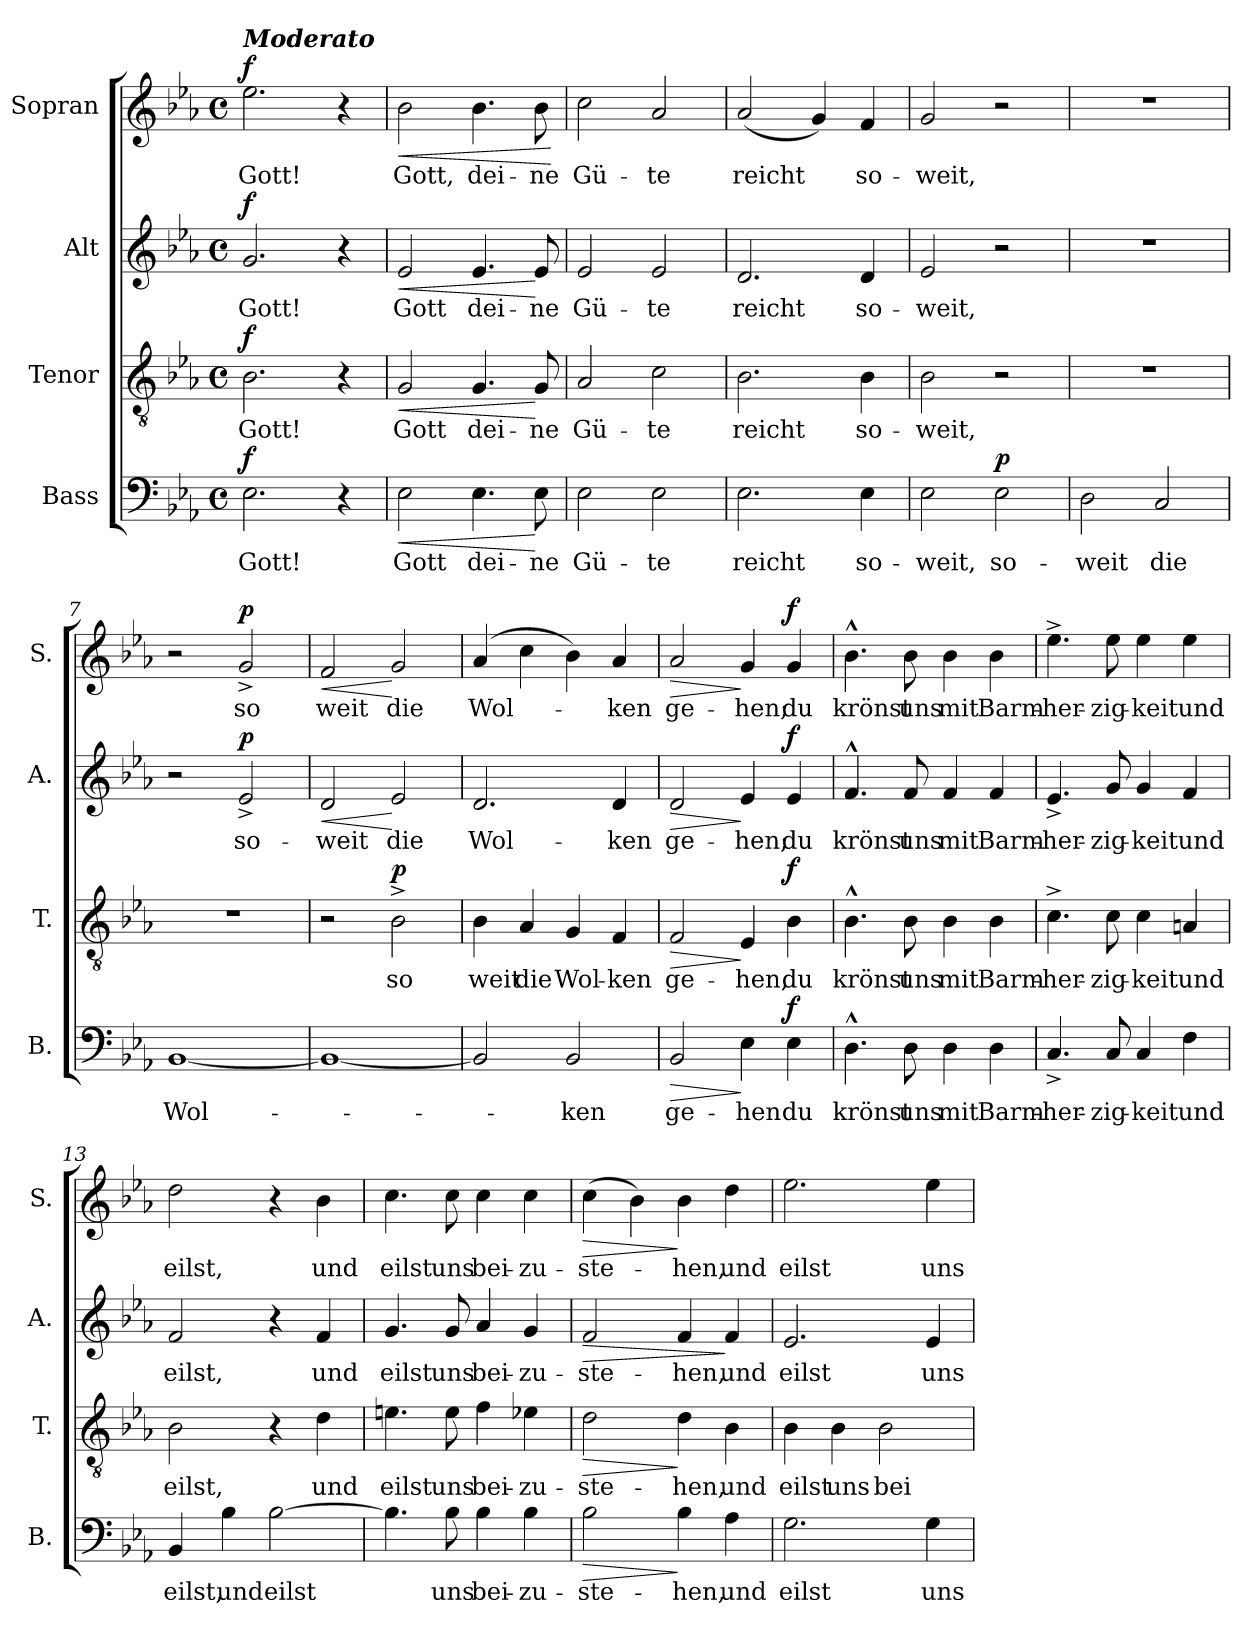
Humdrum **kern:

**kern	**text	**dynam	**kern	**text	**dynam	**kern	**text	**dynam	**kern	**text	**dynam
*part4	*part4	*part4	*part3	*part3	*part3	*part2	*part2	*part2	*part1	*part1	*part1
*staff4	*staff4	*staff4	*staff3	*staff3	*staff3	*staff2	*staff2	*staff2	*staff1	*staff1	*staff1
*I"Bass	*	*	*I"Tenor	*	*	*I"Alt	*	*	*I"Sopran	*	*
*I'B.	*	*	*I'T.	*	*	*I'A.	*	*	*I'S.	*	*
*clefF4	*	*	*clefGv2	*	*	*clefG2	*	*	*clefG2	*	*
*k[b-e-a-]	*	*	*k[b-e-a-]	*	*	*k[b-e-a-]	*	*	*k[b-e-a-]	*	*
*E-:	*	*	*E-:	*	*	*E-:	*	*	*E-:	*	*
*M4/4	*	*	*M4/4	*	*	*M4/4	*	*	*M4/4	*	*
*met(c)	*	*	*met(c)	*	*	*met(c)	*	*	*met(c)	*	*
=1	=1	=1	=1	=1	=1	=1	=1	=1	=1	=1	=1
!	!	!	!	!	!	!	!	!	!LO:TX:a:Bi:t=Moderato	!	!
!	!LO:LY:b	!LO:DY:a	!	!LO:LY:b	!LO:DY:a	!	!LO:LY:b	!LO:DY:a	!	!LO:LY:b	!LO:DY:a
2.E-\	Gott!	f	2.B-\	Gott!	f	2.g/	Gott!	f	2.ee-\	Gott!	f
4r	.	.	4r	.	.	4r	.	.	4r	.	.
=2	=2	=2	=2	=2	=2	=2	=2	=2	=2	=2	=2
!	!LO:LY:b	!LO:HP:b	!	!LO:LY:b	!LO:HP:b	!	!LO:LY:b	!LO:HP:b	!	!LO:LY:b	!LO:HP:b
2E-\	Gott	<	2G/	Gott	<	2e-/	Gott	<	2b-\	Gott,	<
!	!LO:LY:b	!	!	!LO:LY:b	!	!	!LO:LY:b	!	!	!LO:LY:b	!
4.E-\	dei-	.	4.G/	dei-	.	4.e-/	dei-	.	4.b-\	dei-	.
!	!LO:LY:b	!	!	!LO:LY:b	!	!	!LO:LY:b	!	!	!LO:LY:b	!
8E-\	-ne	[	8G/	-ne	[	8e-/	-ne	[	8b-\	-ne	.
.	.	.	.	.	.	.	.	.	.	.	[
=3	=3	=3	=3	=3	=3	=3	=3	=3	=3	=3	=3
!	!LO:LY:b	!	!	!LO:LY:b	!	!	!LO:LY:b	!	!	!LO:LY:b	!
2E-\	Gü-	.	2A-/	Gü-	.	2e-/	Gü-	.	2cc\	Gü-	.
!	!LO:LY:b	!	!	!LO:LY:b	!	!	!LO:LY:b	!	!	!LO:LY:b	!
2E-\	-te	.	2c\	-te	.	2e-/	-te	.	2a-/	-te	.
=4	=4	=4	=4	=4	=4	=4	=4	=4	=4	=4	=4
!	!LO:LY:b	!	!	!LO:LY:b	!	!	!LO:LY:b	!	!	!LO:LY:b	!
2.E-\	reicht	.	2.B-\	reicht	.	2.d/	reicht	.	(<2a-/	reicht	.
.	.	.	.	.	.	.	.	.	4g/)	.	.
!	!LO:LY:b	!	!	!LO:LY:b	!	!	!LO:LY:b	!	!	!LO:LY:b	!
4E-\	so-	.	4B-\	so-	.	4d/	so-	.	4f/	so-	.
=5	=5	=5	=5	=5	=5	=5	=5	=5	=5	=5	=5
!	!LO:LY:b	!	!	!LO:LY:b	!	!	!LO:LY:b	!	!	!LO:LY:b	!
2E-\	-weit,	.	2B-\	-weit,	.	2e-/	-weit,	.	2g/	-weit,	.
!	!LO:LY:b	!LO:DY:a	!	!	!	!	!	!	!	!	!
2E-\	so-	p	2r	.	.	2r	.	.	2r	.	.
=6	=6	=6	=6	=6	=6	=6	=6	=6	=6	=6	=6
!	!LO:LY:b	!	!	!	!	!	!	!	!	!	!
2D\	-weit	.	1r	.	.	1r	.	.	1r	.	.
!	!LO:LY:b	!	!	!	!	!	!	!	!	!	!
2C/	die	.	.	.	.	.	.	.	.	.	.
=7	=7	=7	=7	=7	=7	=7	=7	=7	=7	=7	=7
!	!LO:LY:b	!	!	!	!	!	!	!	!	!	!
[1BB-	Wol-	.	1r	.	.	2r	.	.	2r	.	.
!	!	!	!	!	!	!	!LO:LY:b	!LO:DY:a	!	!LO:LY:b	!LO:DY:a
.	.	.	.	.	.	2e-^>/	so-	p	2g^>/	so	p
!!LO:LB:g=z
=8	=8	=8	=8	=8	=8	=8	=8	=8	=8	=8	=8
!	!	!	!	!	!	!	!LO:LY:b	!LO:HP:b	!	!LO:LY:b	!LO:HP:b
1BB-_	.	.	2r	.	.	2d/	-weit	<	2f/	weit	<
!	!	!	!	!LO:LY:b	!LO:DY:a	!	!LO:LY:b	!	!	!LO:LY:b	!
.	.	.	2B-^>\	so	p	2e-/	die	[	2g/	die	[
=9	=9	=9	=9	=9	=9	=9	=9	=9	=9	=9	=9
!	!	!	!	!LO:LY:b	!	!	!LO:LY:b	!	!	!LO:LY:b	!
2BB-/]	.	.	4B-\	weit	.	2.d/	Wol-	.	(4a-/	Wol-	.
!	!	!	!	!LO:LY:b	!	!	!	!	!	!	!
.	.	.	4A-/	die	.	.	.	.	4cc\	.	.
!	!LO:LY:b	!	!	!LO:LY:b	!	!	!	!	!	!	!
2BB-/	-ken	.	4G/	Wol-	.	.	.	.	4b-\)	.	.
!	!	!	!	!LO:LY:b	!	!	!LO:LY:b	!	!	!LO:LY:b	!
.	.	.	4F/	-ken	.	4d/	-ken	.	4a-/	-ken	.
=10	=10	=10	=10	=10	=10	=10	=10	=10	=10	=10	=10
!	!LO:LY:b	!LO:HP:b	!	!LO:LY:b	!LO:HP:b	!	!LO:LY:b	!LO:HP:b	!	!LO:LY:b	!LO:HP:b
2BB-/	ge-	>	2F/	ge-	>	2d/	ge-	>	2a-/	ge-	>
!	!LO:LY:b	!	!	!LO:LY:b	!	!	!LO:LY:b	!	!	!LO:LY:b	!
4E-\	-hen	]	4E-/	-hen,	]	4e-/	-hen;	]	4g/	-hen;	]
!	!LO:LY:b	!LO:DY:a	!	!LO:LY:b	!LO:DY:a	!	!LO:LY:b	!LO:DY:a	!	!LO:LY:b	!LO:DY:a
4E-\	du	f	4B-\	du	f	4e-/	du	f	4g/	du	f
=11	=11	=11	=11	=11	=11	=11	=11	=11	=11	=11	=11
!	!LO:LY:b	!	!	!LO:LY:b	!	!	!LO:LY:b	!	!	!LO:LY:b	!
4.D^^>\	krönst	.	4.B-^^>\	krönst	.	4.f^^>/	krönst	.	4.b-^^>\	krönst	.
!	!LO:LY:b	!	!	!LO:LY:b	!	!	!LO:LY:b	!	!	!LO:LY:b	!
8D\	uns	.	8B-\	uns	.	8f/	uns	.	8b-\	uns	.
!	!LO:LY:b	!	!	!LO:LY:b	!	!	!LO:LY:b	!	!	!LO:LY:b	!
4D\	mit	.	4B-\	mit	.	4f/	mit	.	4b-\	mit	.
!	!LO:LY:b	!	!	!LO:LY:b	!	!	!LO:LY:b	!	!	!LO:LY:b	!
4D\	Barm-	.	4B-\	Barm-	.	4f/	Barm-	.	4b-\	Barm-	.
=12	=12	=12	=12	=12	=12	=12	=12	=12	=12	=12	=12
!	!LO:LY:b	!	!	!LO:LY:b	!	!	!LO:LY:b	!	!	!LO:LY:b	!
4.C^>/	-her-	.	4.c^>\	-her-	.	4.e-^>/	-her-	.	4.ee-^>\	-her-	.
!	!LO:LY:b	!	!	!LO:LY:b	!	!	!LO:LY:b	!	!	!LO:LY:b	!
8C/	-zig-	.	8c\	-zig-	.	8g/	-zig-	.	8ee-\	-zig-	.
!	!LO:LY:b	!	!	!LO:LY:b	!	!	!LO:LY:b	!	!	!LO:LY:b	!
4C/	-keit	.	4c\	-keit	.	4g/	-keit	.	4ee-\	-keit	.
!	!LO:LY:b	!	!	!LO:LY:b	!	!	!LO:LY:b	!	!	!LO:LY:b	!
4F\	und	.	4An/	und	.	4f/	und	.	4ee-\	und	.
=13	=13	=13	=13	=13	=13	=13	=13	=13	=13	=13	=13
!	!LO:LY:b	!	!	!LO:LY:b	!	!	!LO:LY:b	!	!	!LO:LY:b	!
4BB-/	eilst,	.	2B-\	eilst,	.	2f/	eilst,	.	2dd\	eilst,	.
!	!LO:LY:b	!	!	!	!	!	!	!	!	!	!
4B-\	und	.	.	.	.	.	.	.	.	.	.
!	!LO:LY:b	!	!	!	!	!	!	!	!	!	!
[2B-\	eilst	.	4r	.	.	4r	.	.	4r	.	.
!	!	!	!	!LO:LY:b	!	!	!LO:LY:b	!	!	!LO:LY:b	!
.	.	.	4d\	und	.	4f/	und	.	4b-\	und	.
!!LO:LB:g=z
=14	=14	=14	=14	=14	=14	=14	=14	=14	=14	=14	=14
!	!	!	!	!LO:LY:b	!	!	!LO:LY:b	!	!	!LO:LY:b	!
4.B-\]	.	.	4.en\	eilst	.	4.g/	eilst	.	4.cc\	eilst	.
!	!LO:LY:b	!	!	!LO:LY:b	!	!	!LO:LY:b	!	!	!LO:LY:b	!
8B-\	uns	.	8e\	uns	.	8g/	uns	.	8cc\	uns	.
!	!LO:LY:b	!	!	!LO:LY:b	!	!	!LO:LY:b	!	!	!LO:LY:b	!
4B-\	bei-	.	4f\	bei-	.	4a-/	bei-	.	4cc\	bei-	.
!	!LO:LY:b	!	!	!LO:LY:b	!	!	!LO:LY:b	!	!	!LO:LY:b	!
4B-\	-zu-	.	4e-X\	-zu-	.	4g/	-zu-	.	4cc\	-zu-	.
=15	=15	=15	=15	=15	=15	=15	=15	=15	=15	=15	=15
!	!LO:LY:b	!LO:HP:b	!	!LO:LY:b	!LO:HP:b	!	!LO:LY:b	!LO:HP:b	!	!LO:LY:b	!LO:HP:b
2B-\	-ste-	>	2d\	-ste-	>	2f/	-ste-	>	(>4cc\	-ste-	>
.	.	.	.	.	.	.	.	.	4b-\)	.	.
!	!LO:LY:b	!	!	!LO:LY:b	!	!	!LO:LY:b	!	!	!LO:LY:b	!
4B-\	-hen,	]	4d\	-hen,	]	4f/	-hen,	.	4b-\	-hen,	]
!	!LO:LY:b	!	!	!LO:LY:b	!	!	!LO:LY:b	!	!	!LO:LY:b	!
4A-\	und	.	4B-\	und	.	4f/	und	]	4dd\	und	.
=16	=16	=16	=16	=16	=16	=16	=16	=16	=16	=16	=16
!	!LO:LY:b	!	!	!LO:LY:b	!	!	!LO:LY:b	!	!	!LO:LY:b	!
2.G\	eilst	.	4B-\	eilst	.	2.e-/	eilst	.	2.ee-\	eilst	.
!	!	!	!	!LO:LY:b	!	!	!	!	!	!	!
.	.	.	4B-\	uns	.	.	.	.	.	.	.
!	!	!	!	!LO:LY:b	!	!	!	!	!	!	!
.	.	.	2B-\	bei-	.	.	.	.	.	.	.
!	!LO:LY:b	!	!	!	!	!	!LO:LY:b	!	!	!LO:LY:b	!
4G\	uns	.	.	.	.	4e-/	uns	.	4ee-\	uns	.
=	=	=	=	=	=	=	=	=	=	=	=
*-	*-	*-	*-	*-	*-	*-	*-	*-	*-	*-	*-
